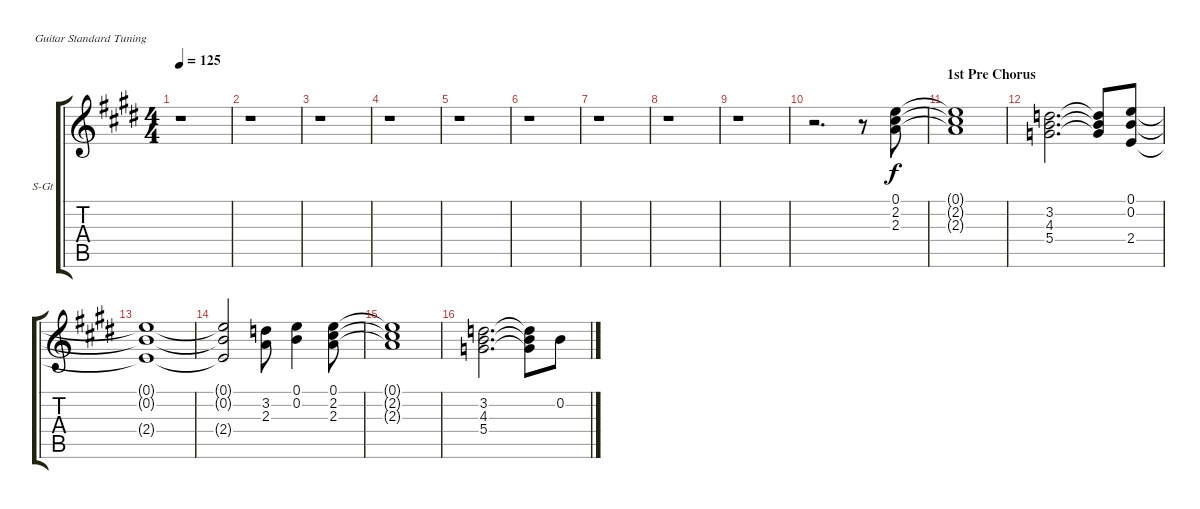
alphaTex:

\bracketExtendMode groupsimilarinstruments
\firstSystemTrackNameOrientation horizontal
\otherSystemsTrackNameOrientation horizontal
\track ("Strings" "S-Gt") {instrument stringensemble1}
\staff {score tabs}
\tuning (E4 B3 G3 D3 A2 E2)
\displaytranspose 12
\ts (4 4)
\tempo 125
\clef g2
\ks e
r.1{dy f} |
r.1 |
r.1 |
r.1 |
r.1 |
r.1 |
r.1 |
r.1 |
r.1 |
r.2{d} r.8 (0.1 2.2 2.3).8 |
\section ("" "1st Pre Chorus")
(0.1{t} 2.2{t} 2.3{t}).1 |
(3.2 4.3 5.4).2{d} (3.2{t} 4.3{t} 5.4{t}).8 (0.1 0.2 2.4).8 |
(0.1{t} 0.2{t} 2.4{t}).1 |
(0.1{t} 0.2{t} 2.4{t}).2 (3.2 2.3).8 (0.1 0.2).4 (0.1 2.2 2.3).8 |
(0.1{t} 2.2{t} 2.3{t}).1 |
(3.2 4.3 5.4).2{d} (3.2{t} 4.3{t} 5.4{t}).8 0.2.8
